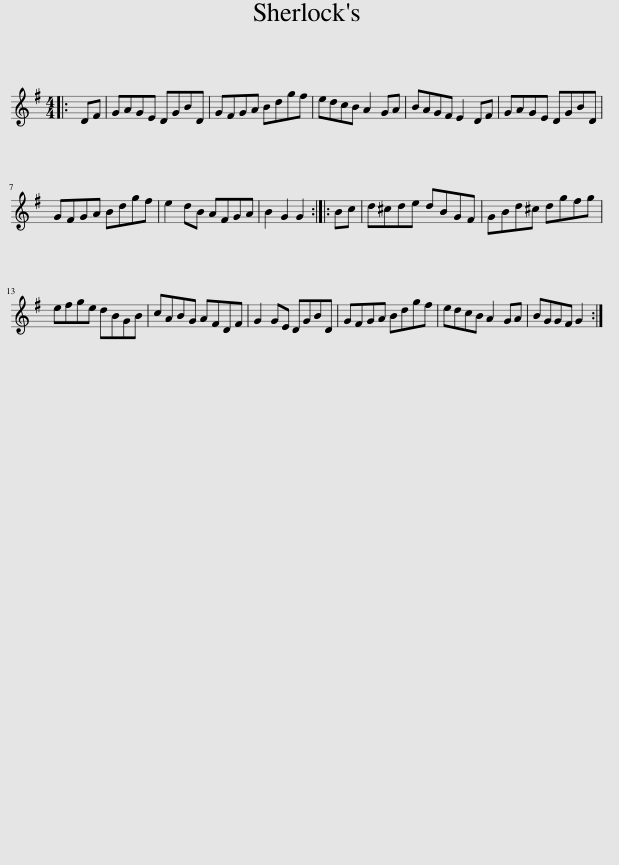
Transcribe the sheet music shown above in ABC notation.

X:1
L:1/8
M:4/4
I:linebreak $
K:G
V:1 treble
V:1
|: DF | GAGE DGBD | GFGA Bdgf | edcB A2 GA | BAGF E2 DF | %5
 GAGE DGBD |$ GFGA Bdgf | e2 dB AFGA | B2 G2 G2 :: Bc | %10
 d^cde dBGF | GBd^c dgfg |$ efge dBGB | cABG AFDF | G2 GE DGBD | %15
 GFGA Bdgf | edcB A2 GA | BGGF G2 :| %18
